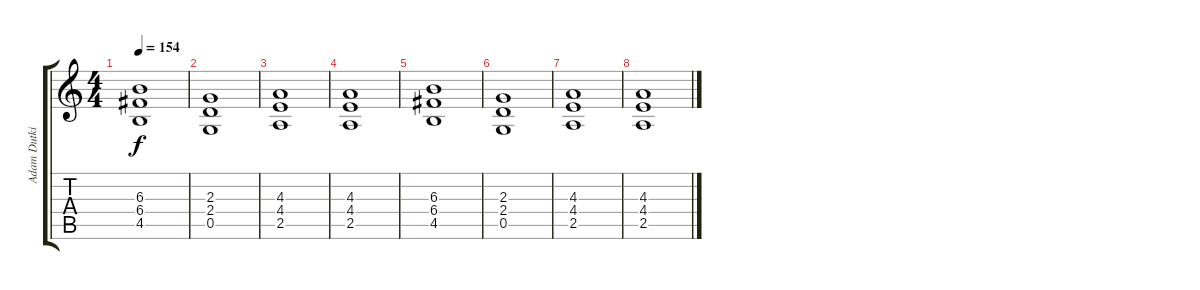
\track ("Adam Dutkiewicz" "Adam Dutki") {instrument distortionguitar}
\staff {score tabs}
\tuning (D4 A3 F3 C3 G2 C2) {hide}
\ts (4 4)
\tempo 154
\clef g2
\ks c
(6.3 6.4 4.5).1{dy f volume 9} |
(2.3 2.4 0.5).1 |
(4.3 4.4 2.5).1 |
(4.3 4.4 2.5).1 |
(6.3 6.4 4.5).1{volume 0} |
(2.3 2.4 0.5).1 |
(4.3 4.4 2.5).1 |
(4.3 4.4 2.5).1
